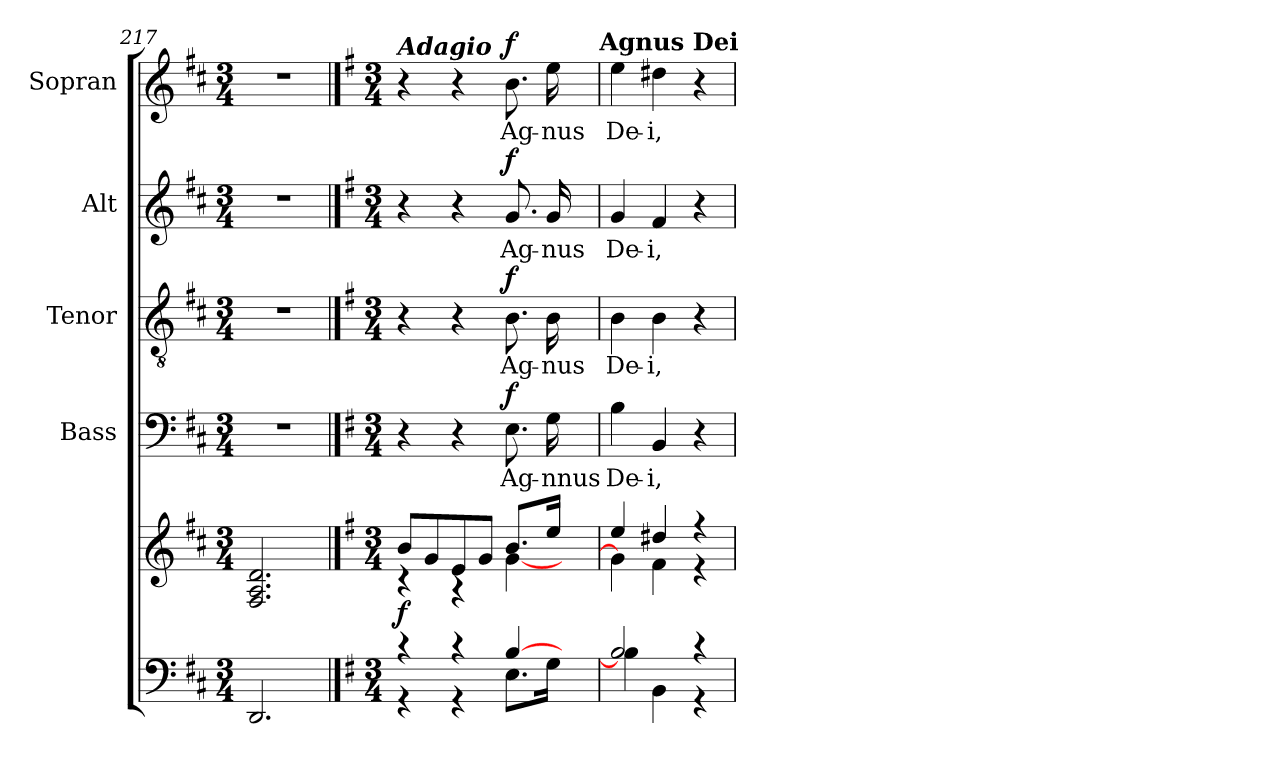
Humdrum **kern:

**kern	**kern	**dynam	**kern	**text	**dynam	**kern	**text	**dynam	**kern	**text	**dynam	**kern	**text	**dynam
*part5	*part5	*part5	*part4	*part4	*part4	*part3	*part3	*part3	*part2	*part2	*part2	*part1	*part1	*part1
*staff6	*staff5	*staff5/6	*staff4	*staff4	*staff4	*staff3	*staff3	*staff3	*staff2	*staff2	*staff2	*staff1	*staff1	*staff1
*	*	*	*I"Bass	*	*	*I"Tenor	*	*	*I"Alt	*	*	*I"Sopran	*	*
*	*	*	*I'B.	*	*	*I'T.	*	*	*I'A.	*	*	*I'S.	*	*
*clefF4	*clefG2	*	*clefF4	*	*	*clefGv2	*	*	*clefG2	*	*	*clefG2	*	*
*k[f#c#]	*k[f#c#]	*	*k[f#c#]	*	*	*k[f#c#]	*	*	*k[f#c#]	*	*	*k[f#c#]	*	*
*D:	*D:	*	*D:	*	*	*D:	*	*	*D:	*	*	*D:	*	*
*M3/4	*M3/4	*	*M3/4	*	*	*M3/4	*	*	*M3/4	*	*	*M3/4	*	*
=217	=217	=217	=217	=217	=217	=217	=217	=217	=217	=217	=217	=217	=217	=217
2.DD/	2.F#/ 2.A/ 2.d/	.	2.r	.	.	2.r	.	.	2.r	.	.	2.r	.	.
!!LO:LB:g=z
==218	==218	==218	==218	==218	==218	==218	==218	==218	==218	==218	==218	==218	==218	==218
*k[f#]	*k[f#]	*	*k[f#]	*	*	*k[f#]	*	*	*k[f#]	*	*	*k[f#]	*	*
*G:	*G:	*	*G:	*	*	*G:	*	*	*G:	*	*	*G:	*	*
*M3/4	*M3/4	*	*M3/4	*	*	*M3/4	*	*	*M3/4	*	*	*M3/4	*	*
*^	*^	*	*	*	*	*	*	*	*	*	*	*	*	*
!	!	!	!	!	!	!	!	!	!	!	!	!	!	!LO:TX:a:Bi:t=Adagio	!	!
!	!	!	!	!LO:DY:b	!	!	!	!	!	!	!	!	!	!	!	!
4r	4r	8b/L	4rB	f	4r	.	.	4r	.	.	4r	.	.	4r	.	.
.	.	8g/	.	.	.	.	.	.	.	.	.	.	.	.	.	.
4r	4r	8e/	4rG	.	4r	.	.	4r	.	.	4r	.	.	4r	.	.
.	.	8g/J	.	.	.	.	.	.	.	.	.	.	.	.	.	.
!	!	!	!	!	!	!LO:LY:b	!LO:DY:a	!	!LO:LY:b	!LO:DY:a	!	!LO:LY:b	!LO:DY:a	!	!LO:LY:b	!LO:DY:a
[>4B/	8.E\L	8.b/L	[<4g\	.	8.E\	Ag-	f	8.B\	Ag-	f	8.g/	Ag-	f	8.b\	Ag-	f
!	!	!	!	!	!	!LO:LY:b	!	!	!LO:LY:b	!	!	!LO:LY:b	!	!	!LO:LY:b	!
.	16G\Jk	16ee/Jk	.	.	16G\	-nnus	.	16B\	-nus	.	16g/	-nus	.	16ee\	-nus	.
8.ryy	8.ryy	8.ryy	8.ryy	.	8.ryy	.	.	8.ryy	.	.	8.ryy	.	.	8.ryy	.	.
!	!	!	!	!	!	!	!	!	!	!	!	!	!	!LO:TX:a:B:t=Agnus Dei	!	!
=219	=219	=219	=219	=219	=219	=219	=219	=219	=219	=219	=219	=219	=219	=219	=219	=219
!	!	!	!	!	!	!LO:LY:b	!	!	!LO:LY:b	!	!	!LO:LY:b	!	!	!LO:LY:b	!
2B/]	4B\	4ee/	4g\]	.	4B\	De-	.	4B\	De-	.	4g/	De-	.	4ee\	De-	.
!	!	!	!	!	!	!LO:LY:b	!	!	!LO:LY:b	!	!	!LO:LY:b	!	!	!LO:LY:b	!
.	4BB\	4dd#X/	4f#\	.	4BB/	-i,	.	4B\	-i,	.	4f#/	-i,	.	4dd#X\	-i,	.
4r	4r	4r	4r	.	4r	.	.	4r	.	.	4r	.	.	4r	.	.
*v	*v	*	*	*	*	*	*	*	*	*	*	*	*	*	*	*
*	*v	*v	*	*	*	*	*	*	*	*	*	*	*	*	*
=	=	=	=	=	=	=	=	=	=	=	=	=	=	=
*-	*-	*-	*-	*-	*-	*-	*-	*-	*-	*-	*-	*-	*-	*-
